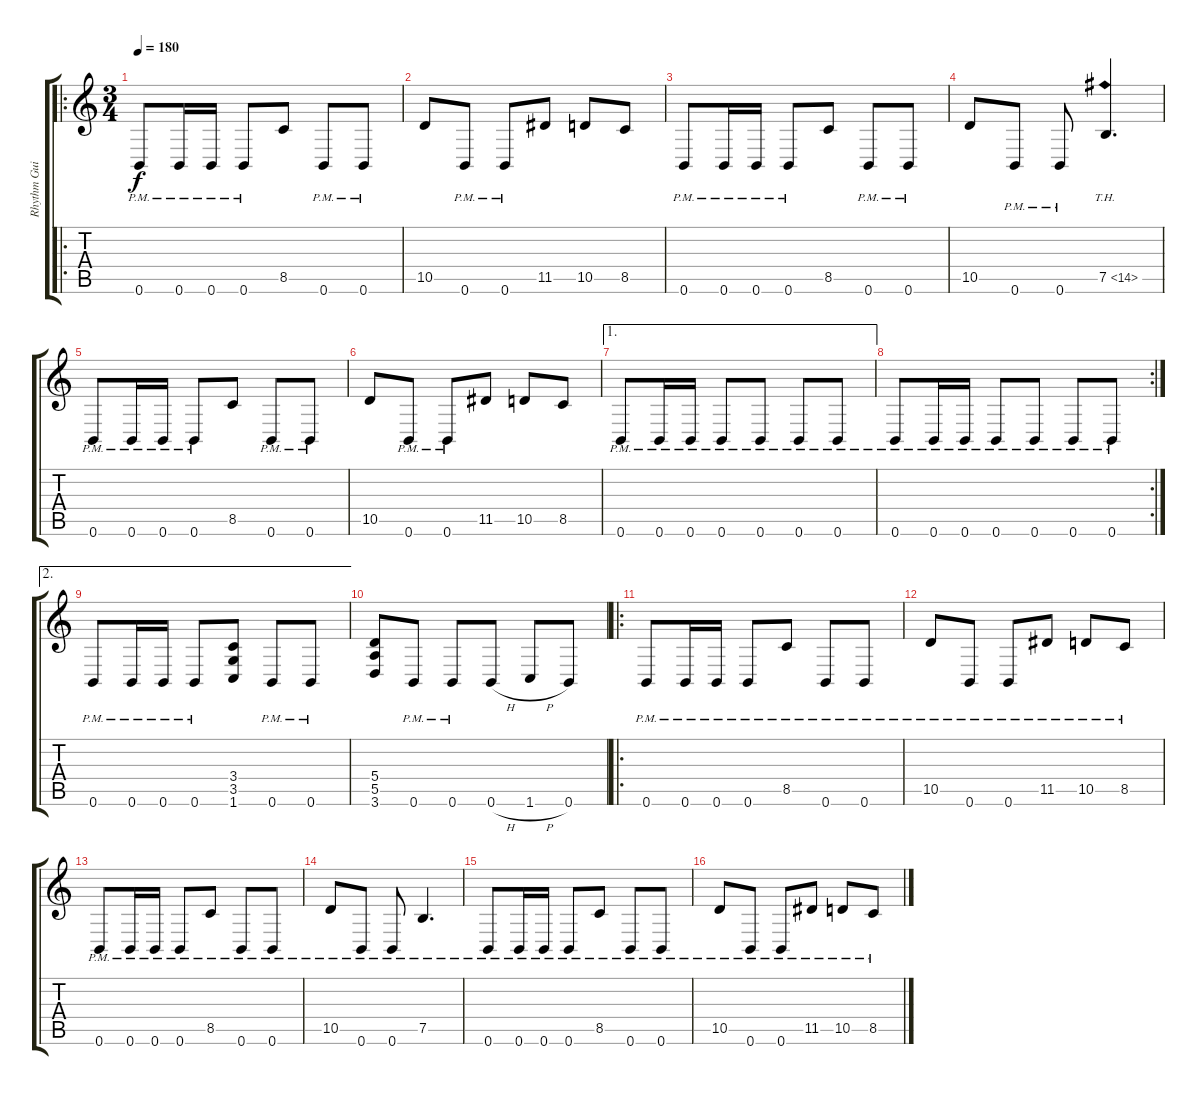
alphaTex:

\track ("Rhythm Guitar 2" "Rhythm Gui") {instrument distortionguitar}
\staff {score tabs}
\tuning (B3 Gb3 D3 A2 E2 B1) {hide}
\ro
\ts (3 4)
\tempo 180
\clef g2
\ks c
0.6{pm}.8{dy f} 0.6{pm}.16 0.6{pm}.16 0.6{pm}.8 8.5.8 0.6{pm}.8 0.6{pm}.8 |
10.5.8 0.6{pm}.8 0.6{pm}.8 11.5.8 10.5.8 8.5.8 |
0.6{pm}.8 0.6{pm}.16 0.6{pm}.16 0.6{pm}.8 8.5.8 0.6{pm}.8 0.6{pm}.8 |
10.5.8 0.6{pm}.8 0.6{pm}.8 7.5{th 7}.4{d} |
0.6{pm}.8 0.6{pm}.16 0.6{pm}.16 0.6{pm}.8 8.5.8 0.6{pm}.8 0.6{pm}.8 |
10.5.8 0.6{pm}.8 0.6{pm}.8 11.5.8 10.5.8 8.5.8 |
\ae 1
0.6{pm}.8 0.6{pm}.16 0.6{pm}.16 0.6{pm}.8 0.6{pm}.8 0.6{pm}.8 0.6{pm}.8 |
\rc 2
0.6{pm}.8 0.6{pm}.16 0.6{pm}.16 0.6{pm}.8 0.6{pm}.8 0.6{pm}.8 0.6{pm}.8 |
\ae 2
0.6{pm}.8 0.6{pm}.16 0.6{pm}.16 0.6{pm}.8 (3.4 3.5 1.6).8 0.6{pm}.8 0.6{pm}.8 |
(5.4 5.5 3.6).8 0.6{pm}.8 0.6{pm}.8 0.6{h}.8 1.6{h}.8 0.6.8 |
\ro
0.6{pm}.8 0.6{pm}.16 0.6{pm}.16 0.6{pm}.8 8.5{pm}.8 0.6{pm}.8 0.6{pm}.8 |
10.5{pm}.8 0.6{pm}.8 0.6{pm}.8 11.5{pm}.8 10.5{pm}.8 8.5{pm}.8 |
0.6{pm}.8 0.6{pm}.16 0.6{pm}.16 0.6{pm}.8 8.5{pm}.8 0.6{pm}.8 0.6{pm}.8 |
10.5{pm}.8 0.6{pm}.8 0.6{pm}.8 7.5{pm}.4{d} |
0.6{pm}.8 0.6{pm}.16 0.6{pm}.16 0.6{pm}.8 8.5{pm}.8 0.6{pm}.8 0.6{pm}.8 |
10.5{pm}.8 0.6{pm}.8 0.6{pm}.8 11.5{pm}.8 10.5{pm}.8 8.5{pm}.8
